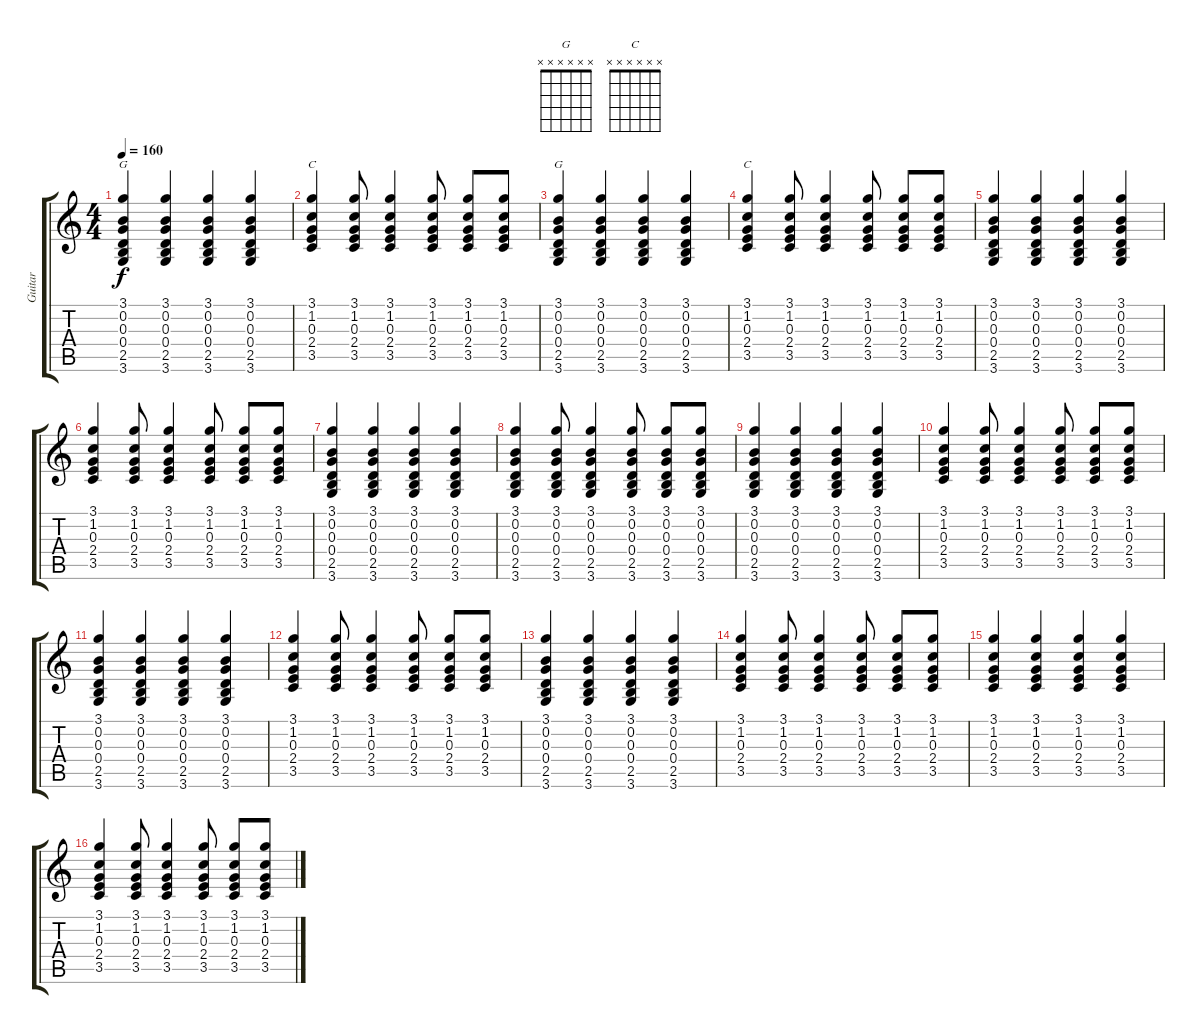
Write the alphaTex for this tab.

\track ("Guitar" "Guitar") {instrument electricguitarclean}
\staff {score tabs}
\tuning (E4 B3 G3 D3 A2 E2) {hide}
\chord ("G" 3 0 0 0 2 3)
\chord ("C" 3 1 0 2 3 x)
\chord ("G" x x x x x x)
\chord ("C" x x x x x x)
\ts (4 4)
\tempo 160
\clef g2
\ks c
(3.1 0.2 0.3 0.4 2.5 3.6).4{ch "G" dy f instrument electricguitarclean} (3.1 0.2 0.3 0.4 2.5 3.6).4 (3.1 0.2 0.3 0.4 2.5 3.6).4 (3.1 0.2 0.3 0.4 2.5 3.6).4 |
(3.1 1.2 0.3 2.4 3.5).4{ch "C"} (3.1 1.2 0.3 2.4 3.5).8 (3.1 1.2 0.3 2.4 3.5).4 (3.1 1.2 0.3 2.4 3.5).8 (3.1 1.2 0.3 2.4 3.5).8 (3.1 1.2 0.3 2.4 3.5).8 |
(3.1 0.2 0.3 0.4 2.5 3.6).4{ch "G"} (3.1 0.2 0.3 0.4 2.5 3.6).4 (3.1 0.2 0.3 0.4 2.5 3.6).4 (3.1 0.2 0.3 0.4 2.5 3.6).4 |
(3.1 1.2 0.3 2.4 3.5).4{ch "C"} (3.1 1.2 0.3 2.4 3.5).8 (3.1 1.2 0.3 2.4 3.5).4 (3.1 1.2 0.3 2.4 3.5).8 (3.1 1.2 0.3 2.4 3.5).8 (3.1 1.2 0.3 2.4 3.5).8 |
(3.1 0.2 0.3 0.4 2.5 3.6).4 (3.1 0.2 0.3 0.4 2.5 3.6).4 (3.1 0.2 0.3 0.4 2.5 3.6).4 (3.1 0.2 0.3 0.4 2.5 3.6).4 |
(3.1 1.2 0.3 2.4 3.5).4 (3.1 1.2 0.3 2.4 3.5).8 (3.1 1.2 0.3 2.4 3.5).4 (3.1 1.2 0.3 2.4 3.5).8 (3.1 1.2 0.3 2.4 3.5).8 (3.1 1.2 0.3 2.4 3.5).8 |
(3.1 0.2 0.3 0.4 2.5 3.6).4 (3.1 0.2 0.3 0.4 2.5 3.6).4 (3.1 0.2 0.3 0.4 2.5 3.6).4 (3.1 0.2 0.3 0.4 2.5 3.6).4 |
(3.1 0.2 0.3 0.4 2.5 3.6).4 (3.1 0.2 0.3 0.4 2.5 3.6).8 (3.1 0.2 0.3 0.4 2.5 3.6).4 (3.1 0.2 0.3 0.4 2.5 3.6).8 (3.1 0.2 0.3 0.4 2.5 3.6).8 (3.1 0.2 0.3 0.4 2.5 3.6).8 |
(3.1 0.2 0.3 0.4 2.5 3.6).4 (3.1 0.2 0.3 0.4 2.5 3.6).4 (3.1 0.2 0.3 0.4 2.5 3.6).4 (3.1 0.2 0.3 0.4 2.5 3.6).4 |
(3.1 1.2 0.3 2.4 3.5).4 (3.1 1.2 0.3 2.4 3.5).8 (3.1 1.2 0.3 2.4 3.5).4 (3.1 1.2 0.3 2.4 3.5).8 (3.1 1.2 0.3 2.4 3.5).8 (3.1 1.2 0.3 2.4 3.5).8 |
(3.1 0.2 0.3 0.4 2.5 3.6).4 (3.1 0.2 0.3 0.4 2.5 3.6).4 (3.1 0.2 0.3 0.4 2.5 3.6).4 (3.1 0.2 0.3 0.4 2.5 3.6).4 |
(3.1 1.2 0.3 2.4 3.5).4 (3.1 1.2 0.3 2.4 3.5).8 (3.1 1.2 0.3 2.4 3.5).4 (3.1 1.2 0.3 2.4 3.5).8 (3.1 1.2 0.3 2.4 3.5).8 (3.1 1.2 0.3 2.4 3.5).8 |
(3.1 0.2 0.3 0.4 2.5 3.6).4 (3.1 0.2 0.3 0.4 2.5 3.6).4 (3.1 0.2 0.3 0.4 2.5 3.6).4 (3.1 0.2 0.3 0.4 2.5 3.6).4 |
(3.1 1.2 0.3 2.4 3.5).4 (3.1 1.2 0.3 2.4 3.5).8 (3.1 1.2 0.3 2.4 3.5).4 (3.1 1.2 0.3 2.4 3.5).8 (3.1 1.2 0.3 2.4 3.5).8 (3.1 1.2 0.3 2.4 3.5).8 |
(3.1 1.2 0.3 2.4 3.5).4 (3.1 1.2 0.3 2.4 3.5).4 (3.1 1.2 0.3 2.4 3.5).4 (3.1 1.2 0.3 2.4 3.5).4 |
(3.1 1.2 0.3 2.4 3.5).4 (3.1 1.2 0.3 2.4 3.5).8 (3.1 1.2 0.3 2.4 3.5).4 (3.1 1.2 0.3 2.4 3.5).8 (3.1 1.2 0.3 2.4 3.5).8 (3.1 1.2 0.3 2.4 3.5).8
